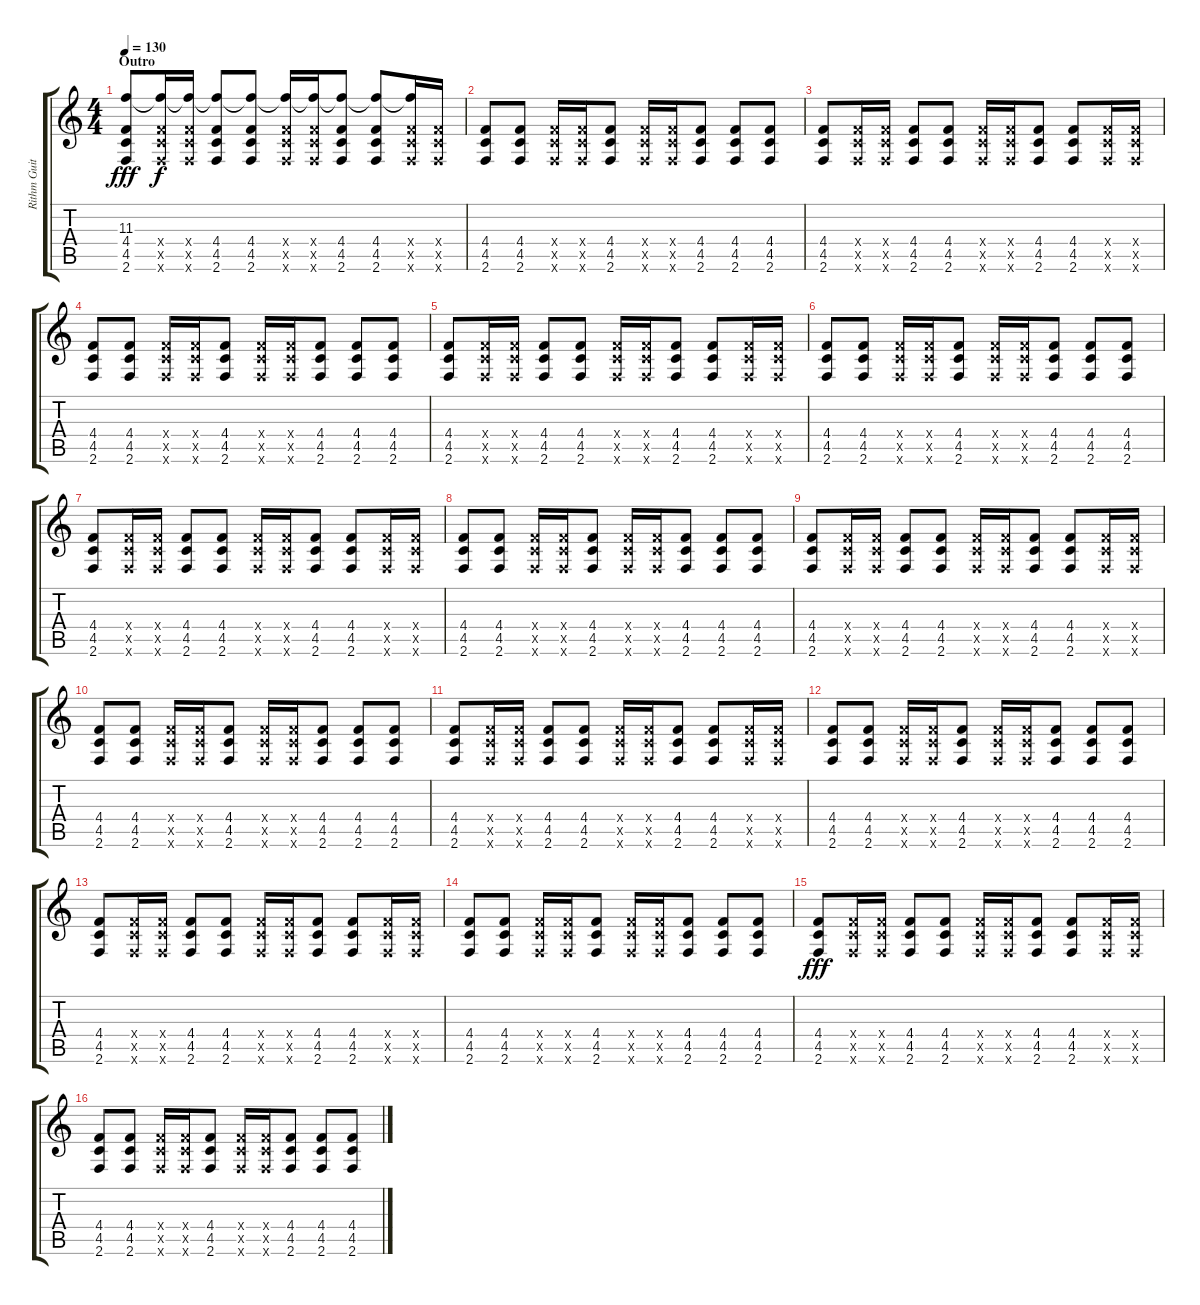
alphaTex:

\track ("Rithm Guitar" "Rithm Guit") {instrument distortionguitar}
\staff {score tabs}
\tuning (Eb4 Bb3 Gb3 Db3 Ab2 Eb2) {hide}
\ts (4 4)
\section ("" "Outro")
\tempo 130
\clef g2
\ks c
(11.3 4.4 4.5 2.6).8{dy fff volume 13 balance 16} (11.3{t} 4.4{x} 4.5{x} 2.6{x}).16{dy f} (11.3{t} 4.4{x} 4.5{x} 2.6{x}).16 (11.3{t} 4.4 4.5 2.6).8 (11.3{t} 4.4 4.5 2.6).8 (11.3{t} 4.4{x} 4.5{x} 2.6{x}).16 (11.3{t} 4.4{x} 4.5{x} 2.6{x}).16 (11.3{t} 4.4 4.5 2.6).8 (11.3{t} 4.4 4.5 2.6).8 (11.3{t} 4.4{x} 4.5{x} 2.6{x}).16 (4.4{x} 4.5{x} 2.6{x}).16 |
(4.4 4.5 2.6).8 (4.4 4.5 2.6).8 (4.4{x} 4.5{x} 2.6{x}).16 (4.4{x} 4.5{x} 2.6{x}).16 (4.4 4.5 2.6).8 (4.4{x} 4.5{x} 2.6{x}).16 (4.4{x} 4.5{x} 2.6{x}).16 (4.4 4.5 2.6).8 (4.4 4.5 2.6).8 (4.4 4.5 2.6).8 |
(4.4 4.5 2.6).8 (4.4{x} 4.5{x} 2.6{x}).16 (4.4{x} 4.5{x} 2.6{x}).16 (4.4 4.5 2.6).8 (4.4 4.5 2.6).8 (4.4{x} 4.5{x} 2.6{x}).16 (4.4{x} 4.5{x} 2.6{x}).16 (4.4 4.5 2.6).8 (4.4 4.5 2.6).8 (4.4{x} 4.5{x} 2.6{x}).16 (4.4{x} 4.5{x} 2.6{x}).16 |
(4.4 4.5 2.6).8 (4.4 4.5 2.6).8 (4.4{x} 4.5{x} 2.6{x}).16 (4.4{x} 4.5{x} 2.6{x}).16 (4.4 4.5 2.6).8 (4.4{x} 4.5{x} 2.6{x}).16 (4.4{x} 4.5{x} 2.6{x}).16 (4.4 4.5 2.6).8 (4.4 4.5 2.6).8 (4.4 4.5 2.6).8 |
(4.4 4.5 2.6).8 (4.4{x} 4.5{x} 2.6{x}).16 (4.4{x} 4.5{x} 2.6{x}).16 (4.4 4.5 2.6).8 (4.4 4.5 2.6).8 (4.4{x} 4.5{x} 2.6{x}).16 (4.4{x} 4.5{x} 2.6{x}).16 (4.4 4.5 2.6).8 (4.4 4.5 2.6).8 (4.4{x} 4.5{x} 2.6{x}).16 (4.4{x} 4.5{x} 2.6{x}).16 |
(4.4 4.5 2.6).8 (4.4 4.5 2.6).8 (4.4{x} 4.5{x} 2.6{x}).16 (4.4{x} 4.5{x} 2.6{x}).16 (4.4 4.5 2.6).8 (4.4{x} 4.5{x} 2.6{x}).16 (4.4{x} 4.5{x} 2.6{x}).16 (4.4 4.5 2.6).8 (4.4 4.5 2.6).8 (4.4 4.5 2.6).8 |
(4.4 4.5 2.6).8 (4.4{x} 4.5{x} 2.6{x}).16 (4.4{x} 4.5{x} 2.6{x}).16 (4.4 4.5 2.6).8 (4.4 4.5 2.6).8 (4.4{x} 4.5{x} 2.6{x}).16 (4.4{x} 4.5{x} 2.6{x}).16 (4.4 4.5 2.6).8 (4.4 4.5 2.6).8 (4.4{x} 4.5{x} 2.6{x}).16 (4.4{x} 4.5{x} 2.6{x}).16 |
(4.4 4.5 2.6).8 (4.4 4.5 2.6).8 (4.4{x} 4.5{x} 2.6{x}).16 (4.4{x} 4.5{x} 2.6{x}).16 (4.4 4.5 2.6).8 (4.4{x} 4.5{x} 2.6{x}).16 (4.4{x} 4.5{x} 2.6{x}).16 (4.4 4.5 2.6).8 (4.4 4.5 2.6).8 (4.4 4.5 2.6).8 |
(4.4 4.5 2.6).8{volume 16 balance 8} (4.4{x} 4.5{x} 2.6{x}).16 (4.4{x} 4.5{x} 2.6{x}).16 (4.4 4.5 2.6).8 (4.4 4.5 2.6).8 (4.4{x} 4.5{x} 2.6{x}).16 (4.4{x} 4.5{x} 2.6{x}).16 (4.4 4.5 2.6).8 (4.4 4.5 2.6).8 (4.4{x} 4.5{x} 2.6{x}).16 (4.4{x} 4.5{x} 2.6{x}).16 |
(4.4 4.5 2.6).8 (4.4 4.5 2.6).8 (4.4{x} 4.5{x} 2.6{x}).16 (4.4{x} 4.5{x} 2.6{x}).16 (4.4 4.5 2.6).8 (4.4{x} 4.5{x} 2.6{x}).16 (4.4{x} 4.5{x} 2.6{x}).16 (4.4 4.5 2.6).8 (4.4 4.5 2.6).8 (4.4 4.5 2.6).8 |
(4.4 4.5 2.6).8 (4.4{x} 4.5{x} 2.6{x}).16 (4.4{x} 4.5{x} 2.6{x}).16 (4.4 4.5 2.6).8 (4.4 4.5 2.6).8 (4.4{x} 4.5{x} 2.6{x}).16 (4.4{x} 4.5{x} 2.6{x}).16 (4.4 4.5 2.6).8 (4.4 4.5 2.6).8 (4.4{x} 4.5{x} 2.6{x}).16 (4.4{x} 4.5{x} 2.6{x}).16 |
(4.4 4.5 2.6).8 (4.4 4.5 2.6).8 (4.4{x} 4.5{x} 2.6{x}).16 (4.4{x} 4.5{x} 2.6{x}).16 (4.4 4.5 2.6).8 (4.4{x} 4.5{x} 2.6{x}).16 (4.4{x} 4.5{x} 2.6{x}).16 (4.4 4.5 2.6).8 (4.4 4.5 2.6).8 (4.4 4.5 2.6).8 |
(4.4 4.5 2.6).8 (4.4{x} 4.5{x} 2.6{x}).16 (4.4{x} 4.5{x} 2.6{x}).16 (4.4 4.5 2.6).8 (4.4 4.5 2.6).8 (4.4{x} 4.5{x} 2.6{x}).16 (4.4{x} 4.5{x} 2.6{x}).16 (4.4 4.5 2.6).8 (4.4 4.5 2.6).8 (4.4{x} 4.5{x} 2.6{x}).16 (4.4{x} 4.5{x} 2.6{x}).16 |
(4.4 4.5 2.6).8 (4.4 4.5 2.6).8 (4.4{x} 4.5{x} 2.6{x}).16 (4.4{x} 4.5{x} 2.6{x}).16 (4.4 4.5 2.6).8 (4.4{x} 4.5{x} 2.6{x}).16 (4.4{x} 4.5{x} 2.6{x}).16 (4.4 4.5 2.6).8 (4.4 4.5 2.6).8 (4.4 4.5 2.6).8 |
(4.4 4.5 2.6).8{dy fff} (4.4{x} 4.5{x} 2.6{x}).16 (4.4{x} 4.5{x} 2.6{x}).16 (4.4 4.5 2.6).8 (4.4 4.5 2.6).8 (4.4{x} 4.5{x} 2.6{x}).16 (4.4{x} 4.5{x} 2.6{x}).16 (4.4 4.5 2.6).8 (4.4 4.5 2.6).8 (4.4{x} 4.5{x} 2.6{x}).16 (4.4{x} 4.5{x} 2.6{x}).16 |
(4.4 4.5 2.6).8 (4.4 4.5 2.6).8 (4.4{x} 4.5{x} 2.6{x}).16 (4.4{x} 4.5{x} 2.6{x}).16 (4.4 4.5 2.6).8 (4.4{x} 4.5{x} 2.6{x}).16 (4.4{x} 4.5{x} 2.6{x}).16 (4.4 4.5 2.6).8 (4.4 4.5 2.6).8 (4.4 4.5 2.6).8
